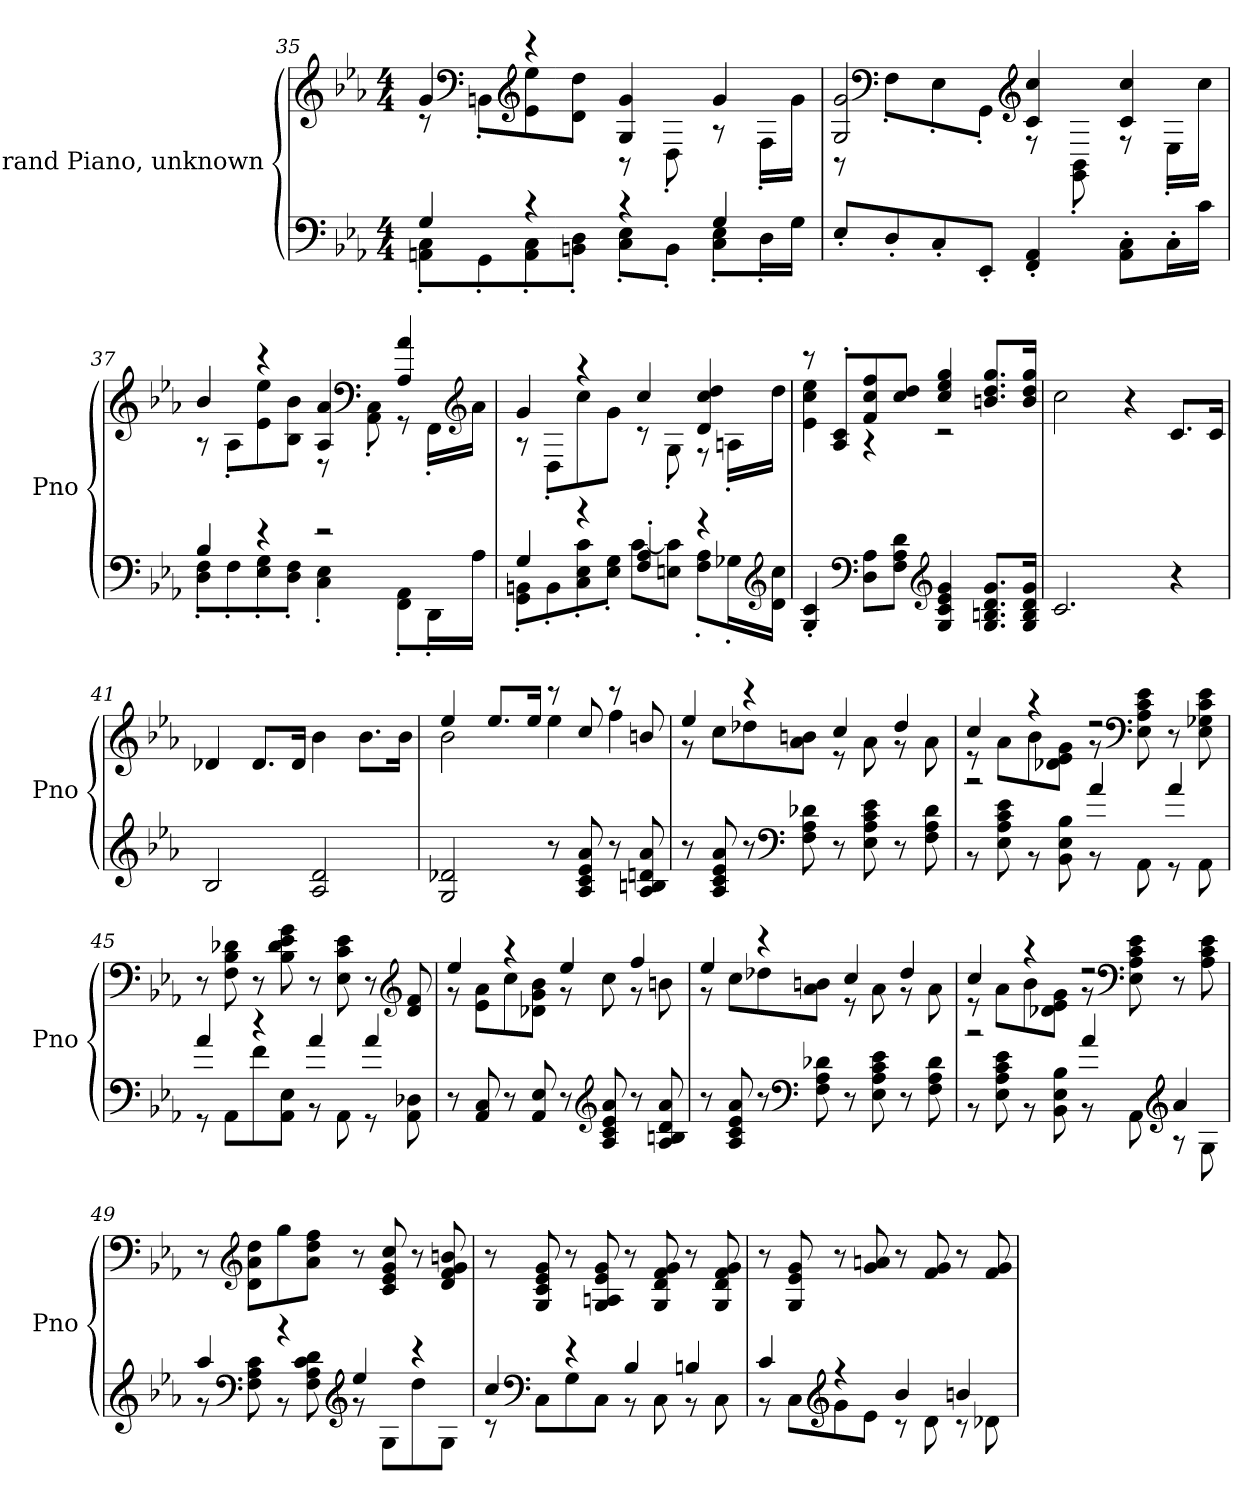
**kern	**kern
*part1	*part1
*staff2	*staff1
*I"Grand Piano, unknown	*
*I'Pno	*
!!LO:PB:g=z
*clefF4	*clefG2
*k[b-e-a-]	*k[b-e-a-]
*M4/4	*M4/4
=35	=35
*^	*^
4G/	8AAn\' 8C\'L	4g/	8r
*	*	*clefF4	*
.	8GG'\	.	8BBn'\L
*	*	*clefG2	*
4r	8AA\' 8C\'	4r	8e-\ 8ee-\
.	8BBn\' 8D\'J	.	8d\ 8dd\J
4r	8C\' 8E-\'L	4G/ 4g/	8r
.	8BB'\J	.	8D'\
4G/	8C\' 8E-\'L	4g/	8r
.	16D'\L	.	16F'\LL
.	16G\JJ	.	16g\JJ
*v	*v	*	*
=36	=36	=36
8E-'/L	2G/ 2g/	8r
*	*clefF4	*
8D'/	.	8F'\L
8C'/	.	8E-'\
8EE-'/J	.	8GG'\J
*	*clefG2	*
4FF/' 4AA-/'	4c/ 4cc/	8r
.	.	8GG\' 8BB-\'
8AA-\' 8C\'L	4c/ 4cc/	8r
16C'\L	.	16E-'\LL
16c\JJ	.	16cc\JJ
=37	=37	=37
*^	*	*
4B-/	8D\' 8F\'L	4b-/	8r
.	8F'\	.	8A-'\L
4r	8E-\' 8G\'	4r	8e-\ 8ee-\
.	8D\' 8F\'J	.	8B-\ 8b-\J
2r	4C\' 4E-\'	4A-/ 4a-/	8r
*	*	*clefF4	*
.	.	.	8AA-\' 8C\'
.	8FF\' 8AA-\'L	4A-/ 4a-/	8r
.	16DD'\L	.	16FF'\LL
*	*	*clefG2	*
.	16A-\JJ	.	16a-\JJ
!!LO:LB:g=z	!!
=38	=38	=38	=38
4G/	8GG\' 8BBn\'L	4g/	8r
.	8BB'\	.	8D'\L
4r	8C\' 8E-\' 8c\'	4r	8cc\
.	8E-\' 8G\'J	.	8g\J
4F/' 4A-/'	[8c\L	4cc/	8r
.	8En\ 8c\]J	.	8G'\
4r	8F\' 8A-\'L	4d/ 4cc/ 4dd/	8r
.	16G-X'\L	.	16An'\LL
*clefG2	*	*	*
.	16d\ 16cc\JJ	.	16dd\JJ
*v	*v	*	*
=39	=39	=39
4G/' 4c/'	8r	4e-\ 4cc\ 4ee-\
.	8A-/' 8c/'L	.
*clefF4	*	*
8D\ 8A-\L	8f/ 8cc/ 8ff/	4r
8F\ 8A-\ 8d\J	8cc/ 8dd/J	.
*clefG2	*	*
4G/ 4c/ 4e-/ 4g/	4cc/ 4ee-/ 4gg/	2r
8.G/ 8.Bn/ 8.d/ 8.g/L	8.bn/ 8.dd/ 8.gg/L	.
16G/ 16B/ 16d/ 16g/Jk	16b/ 16dd/ 16gg/Jk	.
*	*v	*v
=40	=40
2.c/	2cc\
.	4r
4r	8.c/L
.	16c/Jk
=41	=41
2B-/	4d-X/
.	8.d-/L
.	16d-/Jk
2A-/ 2d/	4b-\
.	8.b-\L
.	16b-\Jk
!!LO:LB:g=z
=42	=42
*	*^
2G/ 2d-X/	4ee-/	2b-\
.	8.ee-/L	.
.	16ee-/Jk	.
8r	8r	4ee-\
8A-/ 8c/ 8e-/ 8a-/	8cc/	.
8r	8r	4ff\
8A-/ 8Bn/ 8dn/ 8a-/	8bn/	.
=43	=43	=43
8r	4ee-/	8r
8A-/ 8c/ 8e-/ 8a-/	.	8cc\L
8r	4r	8dd-X\
*clefF4	*	*
8F\ 8A-\ 8d-X\	.	8a-\ 8bn\J
8r	4cc/	8r
8E-\ 8A-\ 8c\ 8e-\	.	8a-\
8r	4dd-/	8r
8F\ 8A-\ 8d-\	.	8a-\
=44	=44	=44
*^	*	*
2r	8r	4cc/	8r
.	8E-\ 8A-\ 8c\ 8e-\	.	8a-\L
.	8r	4r	8b-\
.	8BB-\ 8E-\ 8B-\	.	8d-X\ 8e-\ 8g\J
4a-/	8r	2r	8r
*	*	*clefF4	*
.	8AA-\	.	8E-\ 8A-\ 8c\ 8e-\
4a-/	8r	.	8r
.	8AA-\	.	8E-\ 8G-X\ 8c\ 8e-\
*	*	*v	*v
=45	=45	=45
4a-/	8r	8r
.	8AA-\L	8F\ 8B-\ 8d-X\
4r	8f\	8r
.	8AA-\ 8E-\J	8B-\ 8d-\ 8e-\ 8g\
4a-/	8r	8r
.	8AA-\	8E-\ 8c\ 8e-\
4a-/	8r	8r
*	*	*clefG2
.	8AA-\ 8D-X\	8d-/ 8f/
*v	*v	*
!!LO:LB:g=z
=46	=46
*	*^
8r	4ee-/	8r
8AA-/ 8C/	.	8e-\ 8a-\L
8r	4r	8cc\
8AA-/ 8E-/	.	8d-X\ 8g\ 8b-\J
8r	4ee-/	8r
*clefG2	*	*
8A-/ 8c/ 8e-/ 8a-/	.	8cc\
8r	4ff/	8r
8A-/ 8Bn/ 8d/ 8a-/	.	8bn\
=47	=47	=47
8r	4ee-/	8r
8A-/ 8c/ 8e-/ 8a-/	.	8cc\L
8r	4r	8dd-X\
*clefF4	*	*
8F\ 8A-\ 8d-X\	.	8a-\ 8bn\J
8r	4cc/	8r
8E-\ 8A-\ 8c\ 8e-\	.	8a-\
8r	4dd-/	8r
8F\ 8A-\ 8d-\	.	8a-\
=48	=48	=48
*^	*	*
2r	8r	4cc/	8r
.	8E-\ 8A-\ 8c\ 8e-\	.	8a-\L
.	8r	4r	8b-\
.	8BB-\ 8E-\ 8B-\	.	8d-X\ 8e-\ 8g\J
4a-/	8r	2r	8r
*	*	*clefF4	*
.	8AA-\	.	8E-\ 8A-\ 8c\ 8e-\
*clefG2	*	*	*
4a-/	8r	.	8r
.	8G\	.	8A-\ 8c\ 8e-\
*	*	*v	*v
!!LO:LB:g=z
=49	=49	=49
4aa-/	8r	8r
*clefF4	*	*clefG2
.	8F\ 8A-\ 8c\	8d\ 8a-\ 8dd\L
4r	8r	8gg\
.	8F\ 8A-\ 8c\ 8d\	8a-\ 8dd\ 8ff\J
*clefG2	*	*
4ee-/	8r	8r
.	8G\L	8c/ 8e-/ 8g/ 8cc/
4r	8dd\	8r
.	8G\J	8d/ 8f/ 8g/ 8bn/
=50	=50	=50
4cc/	8r	8r
*clefF4	*	*
.	8C\L	8G/ 8c/ 8e-/ 8g/
4r	8G\	8r
.	8C\J	8G/ 8An/ 8e-/ 8g/
4B-/	8r	8r
.	8C\	8G/ 8d/ 8f/ 8g/
4Bn/	8r	8r
.	8C\	8G/ 8d/ 8f/ 8g/
=51	=51	=51
4c/	8r	8r
.	8C\L	8G/ 8e-/ 8g/
*clefG2	*	*
4r	8g\	8r
.	8e-\J	8g/ 8an/
4b-/	8r	8r
.	8d\	8f/ 8g/
4bn/	8r	8r
.	8d-X\	8f/ 8g/
*v	*v	*
=	=
*-	*-
